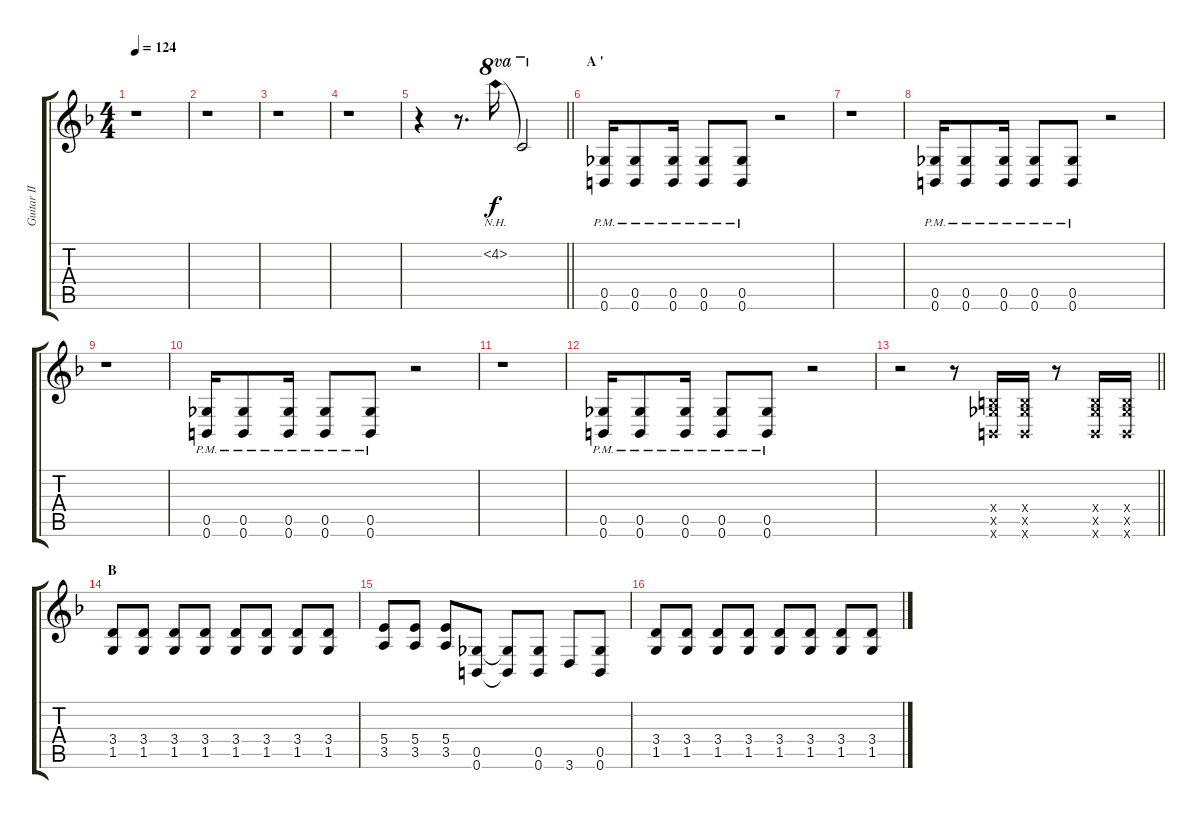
\track ("Guitar II (Hitsugi)" "Guitar II ") {instrument distortionguitar}
\staff {score tabs}
\tuning (Db4 Ab3 E3 B2 Gb2 B1) {hide}
\ts (4 4)
\tempo 124
\clef g2
\ks f
r.1{dy f} |
r.1 |
r.1 |
r.1 |
\barLineRight lightlight
r.4 r.8{d} 4.2{nh}.16{ot 8va} 4.2{t}.2{ot 8va} |
\section ("" "A '")
(0.5{pm} 0.6{pm}).16 (0.5{pm} 0.6{pm}).8 (0.5{pm} 0.6{pm}).16 (0.5{pm} 0.6{pm}).8 (0.5{pm} 0.6{pm}).8 r.2 |
r.1 |
(0.5{pm} 0.6{pm}).16 (0.5{pm} 0.6{pm}).8 (0.5{pm} 0.6{pm}).16 (0.5{pm} 0.6{pm}).8 (0.5{pm} 0.6{pm}).8 r.2 |
r.1 |
(0.5{pm} 0.6{pm}).16 (0.5{pm} 0.6{pm}).8 (0.5{pm} 0.6{pm}).16 (0.5{pm} 0.6{pm}).8 (0.5{pm} 0.6{pm}).8 r.2 |
r.1 |
(0.5{pm} 0.6{pm}).16 (0.5{pm} 0.6{pm}).8 (0.5{pm} 0.6{pm}).16 (0.5{pm} 0.6{pm}).8 (0.5{pm} 0.6{pm}).8 r.2 |
\barLineRight lightlight
r.2 r.8 (0.4{x} 0.5{x} 0.6{x}).16 (0.4{x} 0.5{x} 0.6{x}).16 r.8 (0.4{x} 0.5{x} 0.6{x}).16 (0.4{x} 0.5{x} 0.6{x}).16 |
\section ("" "B")
(3.4 1.5).8 (3.4 1.5).8 (3.4 1.5).8 (3.4 1.5).8 (3.4 1.5).8 (3.4 1.5).8 (3.4 1.5).8 (3.4 1.5).8 |
(5.4 3.5).8 (5.4 3.5).8 (5.4 3.5).8 (0.5 0.6).8 (0.5{t} 0.6{t}).8 (0.5 0.6).8 3.6.8 (0.5 0.6).8 |
(3.4 1.5).8 (3.4 1.5).8 (3.4 1.5).8 (3.4 1.5).8 (3.4 1.5).8 (3.4 1.5).8 (3.4 1.5).8 (3.4 1.5).8
